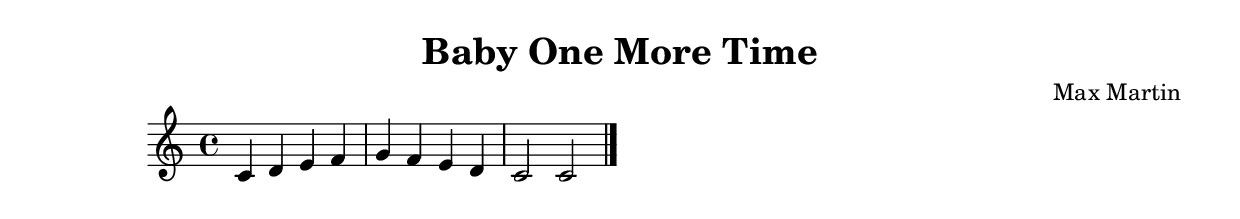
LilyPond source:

\version "2.24.4"

\header {
  title = "Baby One More Time"
  composer = "Max Martin"
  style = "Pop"
}

\score {
  \new Staff {
    \clef treble
    \time 4/4
    \key c \major
    
    % Simple chord progression placeholder
    c'4 d' e' f' |
    g' f' e' d' |
    c'2 c'2 |
    \bar "|."
  }
  \layout {}
  \midi {
    \tempo 4 = 120
  }
}